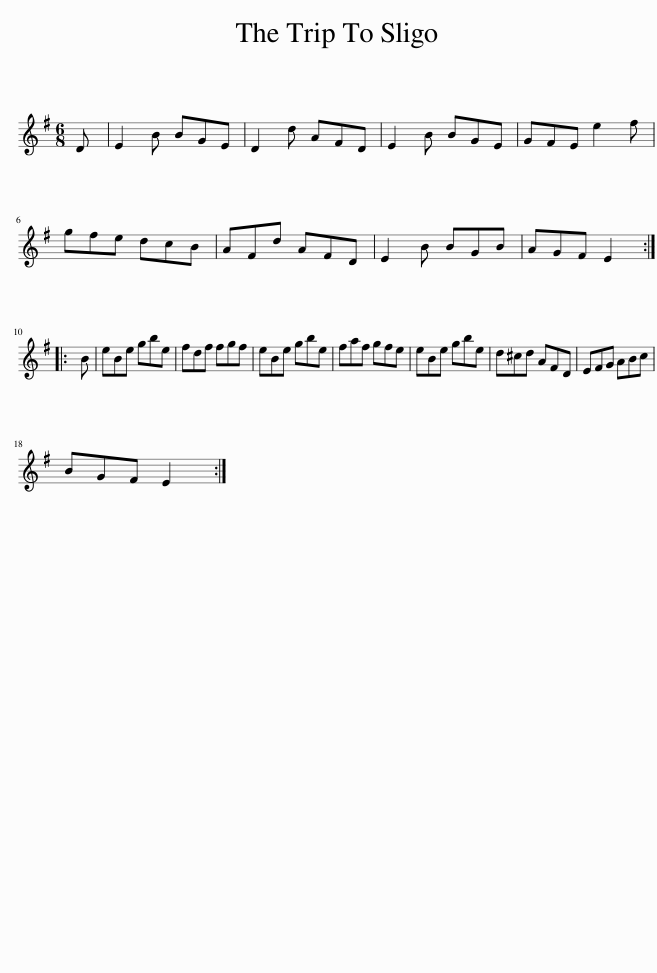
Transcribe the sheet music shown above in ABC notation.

X:1
L:1/8
M:6/8
I:linebreak $
K:G
V:1 treble
V:1
 D | E2 B BGE | D2 d AFD | E2 B BGE | GFE e2 f |$ %5
 gfe dcB | AFd AFD | E2 B BGB | AGF E2 ::$ B | %10
 eBe gbe | fdf fgf | eBe gbe | faf gfe | eBe gbe | %15
 d^cd AFD | EFG ABc |$ BGF E2 :| %18
